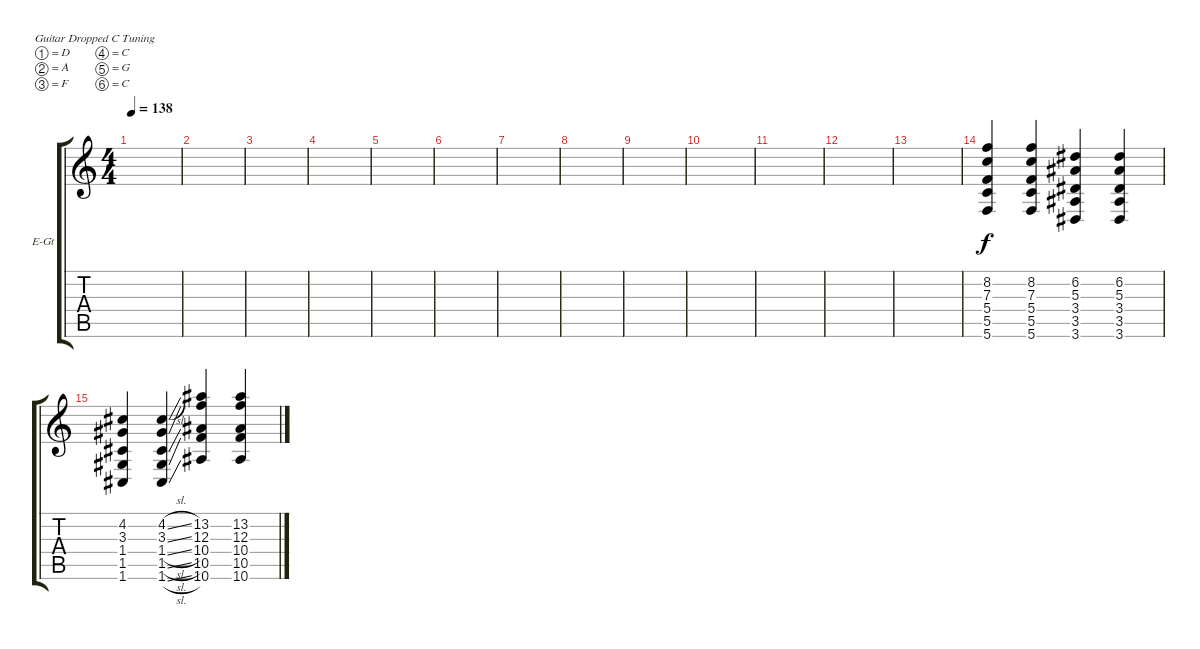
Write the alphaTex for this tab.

\defaultSystemsLayout 4
\bracketExtendMode groupsimilarinstruments
\firstSystemTrackNameOrientation horizontal
\otherSystemsTrackNameOrientation horizontal
\track ("Guitar 1" "E-Gt") {instrument electricguitarclean}
\staff {score tabs}
\tuning (D4 A3 F3 C3 G2 C2)
\ts (4 4)
\tempo 138
\clef g2
\ks c
|
|
|
|
|
|
|
|
|
|
|
|
|
(5.6 5.5 5.4 7.3 8.2).4{dy f} (8.2 7.3 5.4 5.5 5.6).4 (3.6 3.5 3.4 5.3 6.2).4 (6.2 5.3 3.4 3.5 3.6).4 |
(1.6 1.5 1.4 3.3 4.2).4 (1.6{sl} 1.5{sl} 1.4{sl} 3.3{sl} 4.2{sl}).4 (10.6 10.4 12.3 13.2 10.5).4 (10.6 10.5 10.4 12.3 13.2).4
